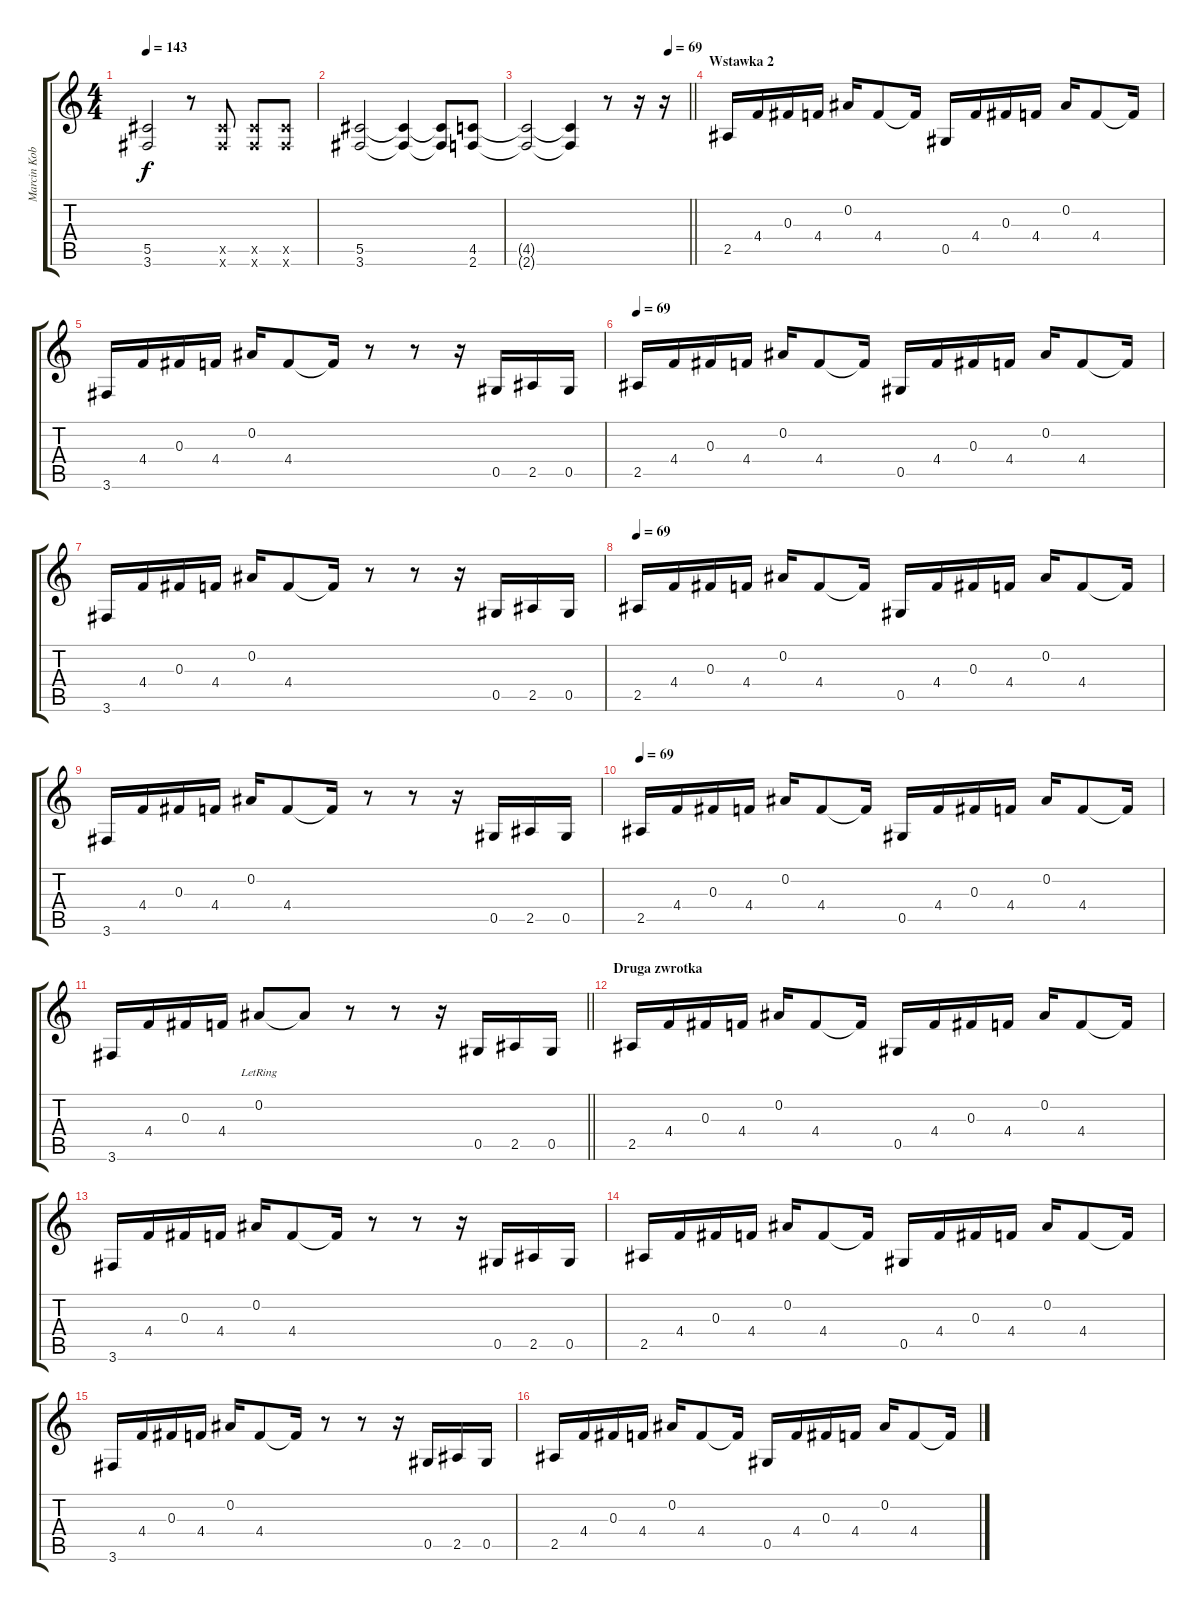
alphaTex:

\track ("Marcin Kobza" "Marcin Kob") {instrument electricguitarjazz}
\staff {score tabs}
\tuning (Eb4 Bb3 Gb3 Db3 Ab2 Eb2) {hide}
\ts (4 4)
\tempo 143
\clef g2
\ks c
(5.5{t} 3.6{t}).2{dy f} r.8 (5.5{x} 3.6{x}).8 (5.5{x} 3.6{x}).8 (5.5{x} 3.6{x}).8 |
(5.5 3.6).2 (5.5{t} 3.6{t}).4 (5.5{t} 3.6{t}).8 (4.5 2.6).8{volume 6} |
\tempo (69 0.875)
\barLineRight lightlight
(4.5{t} 2.6{t}).2 (4.5{t} 2.6{t}).4 r.8 r.16 r.16 |
\section ("" "Wstawka 2")
2.5.16{volume 11 instrument electricguitarjazz} 4.4.16 0.3.16 4.4.16 0.2.16 4.4.8 4.4{t}.16 0.5.16 4.4.16 0.3.16 4.4.16 0.2.16 4.4.8 4.4{t}.16 |
3.6.16 4.4.16 0.3.16 4.4.16 0.2.16 4.4.8 4.4{t}.16 r.8 r.8 r.16 0.5.16 2.5.16 0.5.16 |
\tempo 69
2.5.16 4.4.16 0.3.16 4.4.16 0.2.16 4.4.8 4.4{t}.16 0.5.16 4.4.16 0.3.16 4.4.16 0.2.16 4.4.8 4.4{t}.16 |
3.6.16 4.4.16 0.3.16 4.4.16 0.2.16 4.4.8 4.4{t}.16 r.8 r.8 r.16 0.5.16 2.5.16 0.5.16 |
\tempo 69
2.5.16 4.4.16 0.3.16 4.4.16 0.2.16 4.4.8 4.4{t}.16 0.5.16 4.4.16 0.3.16 4.4.16 0.2.16 4.4.8 4.4{t}.16 |
3.6.16 4.4.16 0.3.16 4.4.16 0.2.16 4.4.8 4.4{t}.16 r.8 r.8 r.16 0.5.16 2.5.16 0.5.16 |
\tempo 69
2.5.16 4.4.16 0.3.16 4.4.16 0.2.16 4.4.8 4.4{t}.16 0.5.16 4.4.16 0.3.16 4.4.16 0.2.16 4.4.8 4.4{t}.16 |
\barLineRight lightlight
3.6.16 4.4.16 0.3.16 4.4.16 0.2{lr}.8 0.2{t}.8 r.8 r.8 r.16 0.5.16 2.5.16 0.5.16 |
\section ("" "Druga zwrotka")
2.5.16 4.4.16 0.3.16 4.4.16 0.2.16 4.4.8 4.4{t}.16 0.5.16 4.4.16 0.3.16 4.4.16 0.2.16 4.4.8 4.4{t}.16 |
3.6.16 4.4.16 0.3.16 4.4.16 0.2.16 4.4.8 4.4{t}.16 r.8 r.8 r.16 0.5.16 2.5.16 0.5.16 |
2.5.16 4.4.16 0.3.16 4.4.16 0.2.16 4.4.8 4.4{t}.16 0.5.16 4.4.16 0.3.16 4.4.16 0.2.16 4.4.8 4.4{t}.16 |
3.6.16 4.4.16 0.3.16 4.4.16 0.2.16 4.4.8 4.4{t}.16 r.8 r.8 r.16 0.5.16 2.5.16 0.5.16 |
2.5.16 4.4.16 0.3.16 4.4.16 0.2.16 4.4.8 4.4{t}.16 0.5.16 4.4.16 0.3.16 4.4.16 0.2.16 4.4.8 4.4{t}.16
